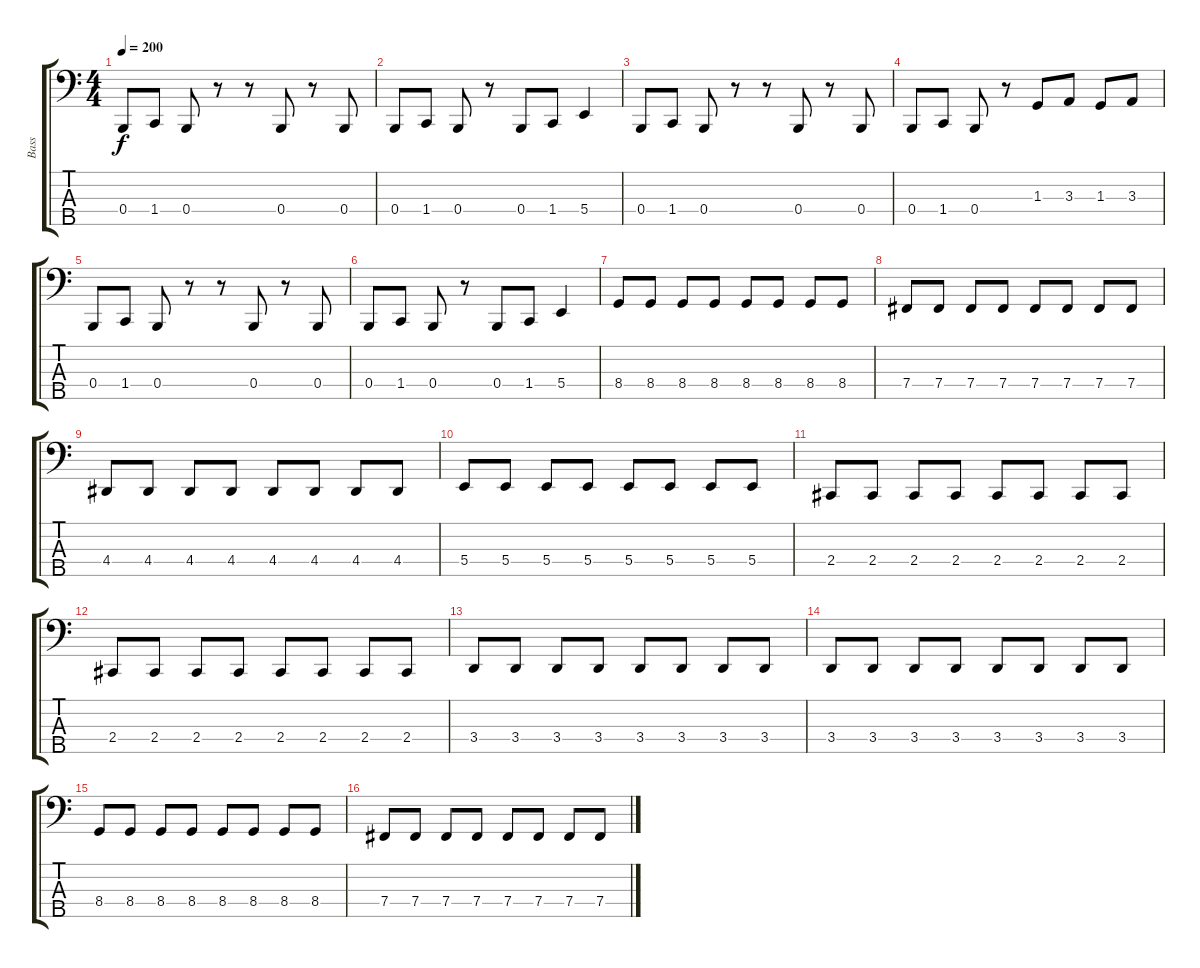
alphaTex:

\track ("Bass" "Bass") {instrument electricbasspick}
\staff {score tabs}
\tuning (E2 B1 Gb1 B0 Gb0) {hide}
\ts (4 4)
\tempo 200
\clef f4
\ks c
0.4.8{dy f} 1.4.8 0.4.8 r.8 r.8 0.4.8 r.8 0.4.8 |
0.4.8 1.4.8 0.4.8 r.8 0.4.8 1.4.8 5.4.4 |
0.4.8 1.4.8 0.4.8 r.8 r.8 0.4.8 r.8 0.4.8 |
0.4.8 1.4.8 0.4.8 r.8 1.3.8 3.3.8 1.3.8 3.3.8 |
0.4.8 1.4.8 0.4.8 r.8 r.8 0.4.8 r.8 0.4.8 |
0.4.8 1.4.8 0.4.8 r.8 0.4.8 1.4.8 5.4.4 |
8.4.8 8.4.8 8.4.8 8.4.8 8.4.8 8.4.8 8.4.8 8.4.8 |
7.4.8 7.4.8 7.4.8 7.4.8 7.4.8 7.4.8 7.4.8 7.4.8 |
4.4.8 4.4.8 4.4.8 4.4.8 4.4.8 4.4.8 4.4.8 4.4.8 |
5.4.8 5.4.8 5.4.8 5.4.8 5.4.8 5.4.8 5.4.8 5.4.8 |
2.4.8 2.4.8 2.4.8 2.4.8 2.4.8 2.4.8 2.4.8 2.4.8 |
2.4.8 2.4.8 2.4.8 2.4.8 2.4.8 2.4.8 2.4.8 2.4.8 |
3.4.8 3.4.8 3.4.8 3.4.8 3.4.8 3.4.8 3.4.8 3.4.8 |
3.4.8 3.4.8 3.4.8 3.4.8 3.4.8 3.4.8 3.4.8 3.4.8 |
8.4.8 8.4.8 8.4.8 8.4.8 8.4.8 8.4.8 8.4.8 8.4.8 |
7.4.8 7.4.8 7.4.8 7.4.8 7.4.8 7.4.8 7.4.8 7.4.8
